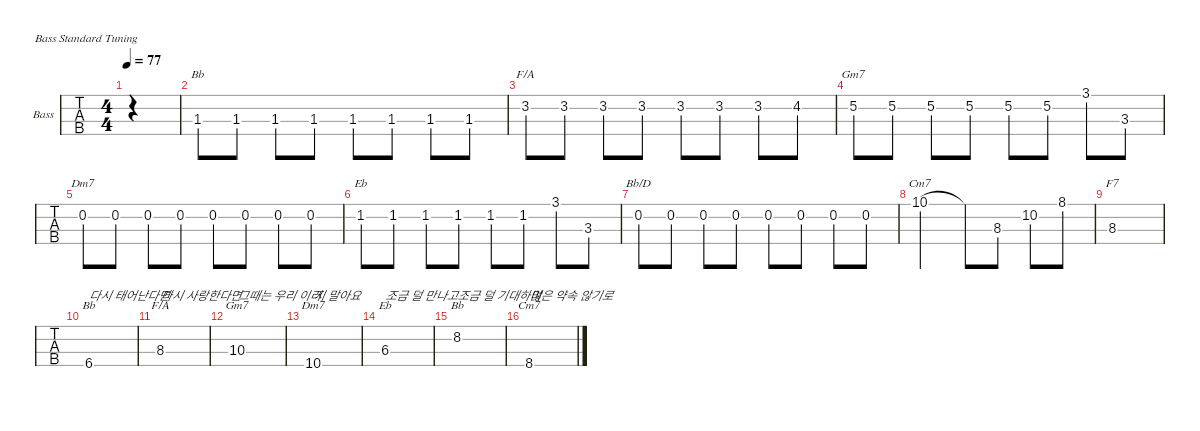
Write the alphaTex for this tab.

\defaultSystemsLayout 4
\hideDynamics
\bracketExtendMode nobrackets
\firstSystemTrackNameOrientation horizontal
\track ("Electric Bass" "Bass") {defaultSystemsLayout 4 instrument electricbassfinger}
\staff {tabs}
\tuning (G2 D2 A1 E1)
\chord ("Bb" 7 8 8 6) {firstfret 6 showdiagram false showfingering false}
\chord ("F/A" 2 3 3 5) {showdiagram false showfingering false}
\chord ("Gm7" 3 3 5 3) {showdiagram false showfingering false barre (3 3)}
\chord ("Dm7" 10 10 12 10) {firstfret 10 showdiagram false showfingering false barre (10 10)}
\chord ("Eb" 12 13 13 11) {firstfret 11 showdiagram false showfingering false}
\chord ("Bb/D" 3 3 5 x) {showdiagram false showfingering false barre 3}
\chord ("Cm7" 11 x x x) {firstfret 11 showdiagram false showfingering false}
\chord ("F7" x x 9 x) {firstfret 9 showdiagram false showfingering false}
\chord ("Bb" x x x 7) {firstfret 7 showdiagram false showfingering false}
\chord ("F/A" x x 9 x) {firstfret 9 showdiagram false showfingering false}
\chord ("Gm7" x x 11 x) {firstfret 11 showdiagram false showfingering false}
\chord ("Dm7" x x x 11) {firstfret 11 showdiagram false showfingering false}
\chord ("Eb" x x 7 x) {firstfret 7 showdiagram false showfingering false}
\chord ("Bb" x 9 x x) {firstfret 9 showdiagram false showfingering false}
\chord ("Cm7" x x x 9) {firstfret 9 showdiagram false showfingering false}
\ts (4 4)
\tempo 77
\clef f4
\ks c
|
1.3{acc #}.8{ch "Bb"} 1.3{acc #}.8 1.3{acc #}.8 1.3{acc #}.8 1.3{acc #}.8 1.3{acc #}.8 1.3{acc #}.8 1.3{acc #}.8 |
3.2.8{ch "F/A"} 3.2.8 3.2.8 3.2.8 3.2.8 3.2.8 3.2.8 4.2{acc #}.8 |
5.2.8{ch "Gm7"} 5.2.8 5.2.8 5.2.8 5.2.8 5.2.8 3.1{acc #}.8 3.3.8 |
0.2.8{ch "Dm7"} 0.2.8 0.2.8 0.2.8 0.2.8 0.2.8 0.2.8 0.2.8 |
1.2{acc #}.8{ch "Eb"} 1.2{acc #}.8 1.2{acc #}.8 1.2{acc #}.8 1.2{acc #}.8 1.2{acc #}.8 3.1{acc #}.8 3.3.8 |
0.2.8{ch "Bb/D"} 0.2.8 0.2.8 0.2.8 0.2.8 0.2.8 0.2.8 0.2.8 |
10.1.2{ch "Cm7"} 10.1{t}.8 8.3.8 10.2.8 8.1{acc #}.8 |
8.3.1{ch "F7"} |
6.4{acc #}.1{ch "Bb" txt "다시 태어난다면"} |
8.3.1{ch "F/A" txt "다시 사랑한다면"} |
10.3.1{ch "Gm7" txt "그때는 우리 이러"} |
10.4.1{ch "Dm7" txt "지 말아요"} |
6.3{acc #}.1{ch "Eb" txt "조금 덜 만나고"} |
8.2{acc #}.1{ch "Bb" txt "조금 덜 기대하며"} |
8.4.1{ch "Cm7" txt "많은 약속 않기로"}
